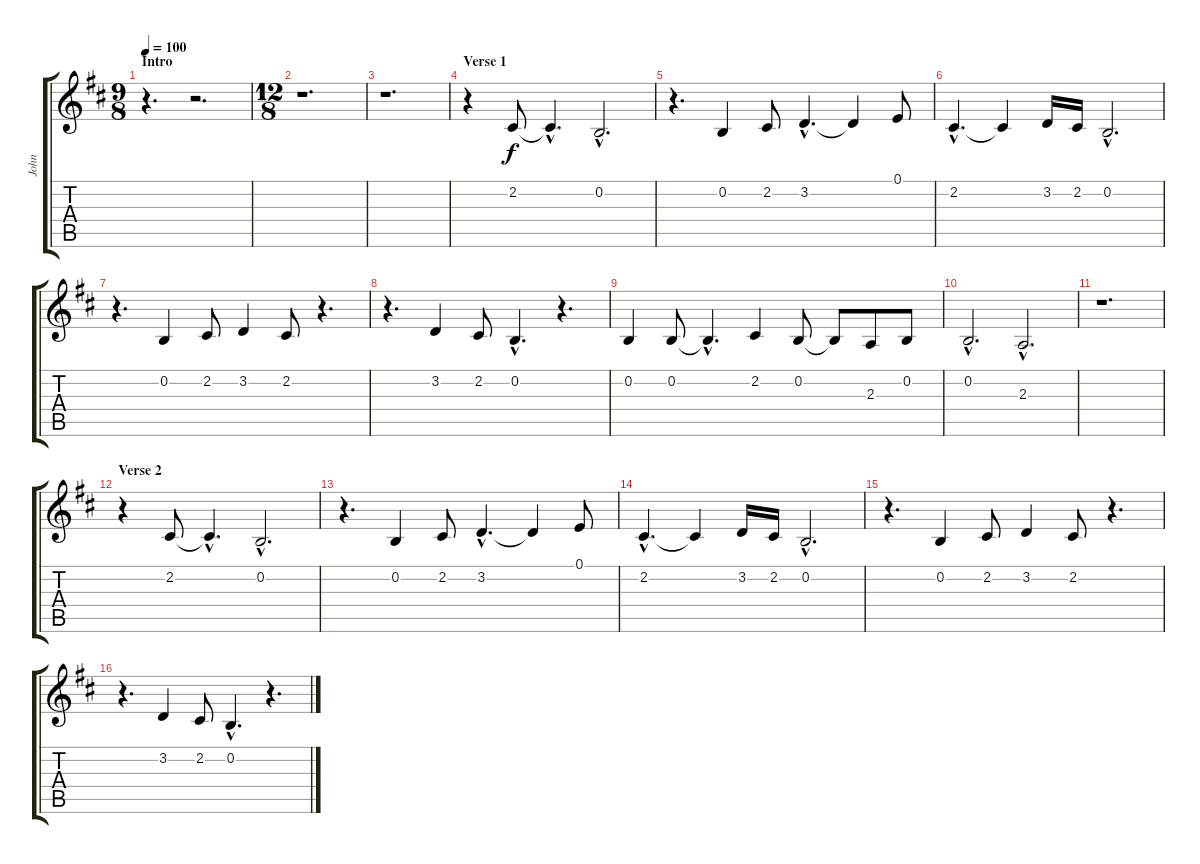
\track ("John" "John") {instrument altosax}
\staff {score tabs}
\tuning (E4 B3 G3 D3 A2 E2) {hide}
\ts (9 8)
\section ("" "Intro")
\tempo 100
\clef g2
\ks d
r.4{d dy f instrument altosax} r.2{d} |
\ts (12 8)
r.1{d} |
r.1{d} |
\section ("" "Verse 1")
r.4 2.2.8 2.2{hac t}.4{d} 0.2{hac}.2{d} |
r.4{d} 0.2.4 2.2.8 3.2{hac}.4{d} 3.2{t}.4 0.1.8 |
2.2{hac}.4{d} 2.2{t}.4 3.2.16 2.2.16 0.2{hac}.2{d} |
r.4{d} 0.2.4 2.2.8 3.2.4 2.2.8 r.4{d} |
r.4{d} 3.2.4 2.2.8 0.2{hac}.4{d} r.4{d} |
0.2.4 0.2.8 0.2{hac t}.4{d} 2.2.4 0.2.8 0.2{t}.8 2.3.8 0.2.8 |
0.2{hac}.2{d} 2.3{hac}.2{d} |
r.1{d} |
\section ("" "Verse 2")
r.4 2.2.8 2.2{hac t}.4{d} 0.2{hac}.2{d} |
r.4{d} 0.2.4 2.2.8 3.2{hac}.4{d} 3.2{t}.4 0.1.8 |
2.2{hac}.4{d} 2.2{t}.4 3.2.16 2.2.16 0.2{hac}.2{d} |
r.4{d} 0.2.4 2.2.8 3.2.4 2.2.8 r.4{d} |
r.4{d} 3.2.4 2.2.8 0.2{hac}.4{d} r.4{d}
